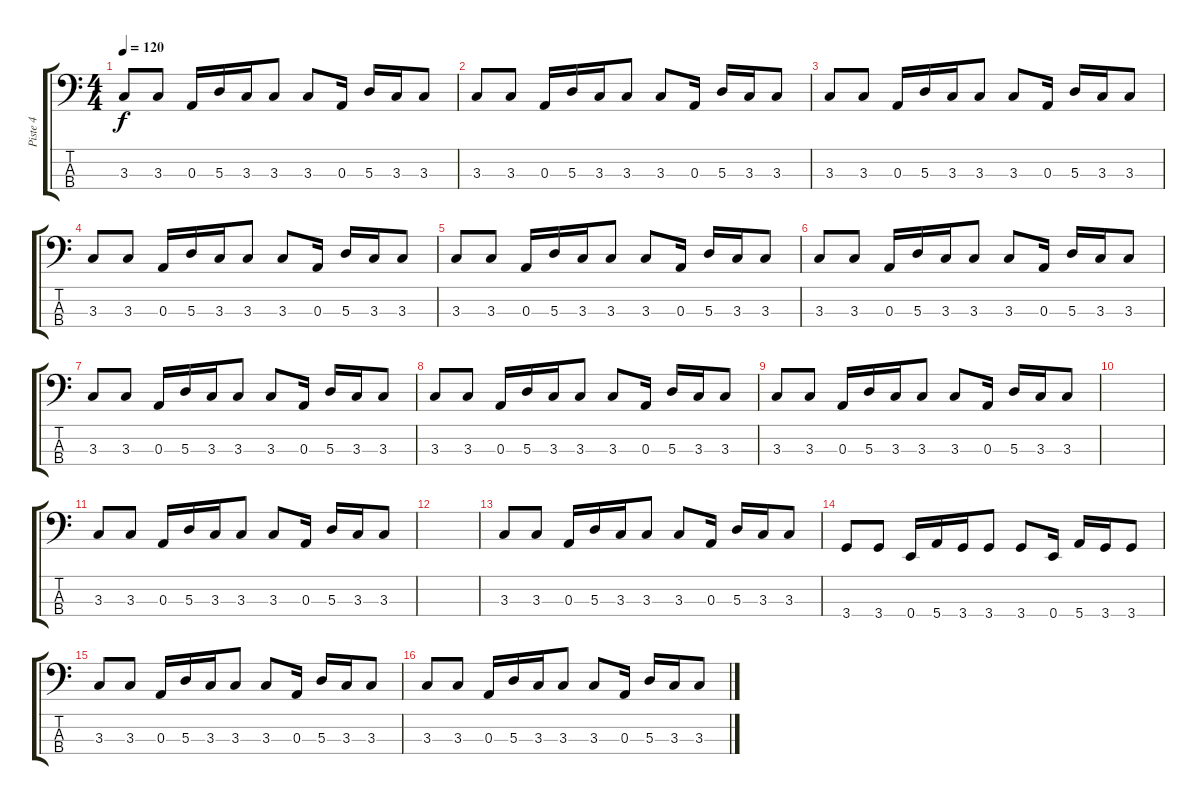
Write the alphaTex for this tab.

\track ("Piste 4" "Piste 4") {instrument electricbassfinger}
\staff {score tabs}
\tuning (G2 D2 A1 E1) {hide}
\ts (4 4)
\tempo 120
\clef f4
\ks c
3.3.8{dy f} 3.3.8 0.3.16 5.3.16 3.3.16 3.3.8 3.3.8 0.3.16 5.3.16 3.3.16 3.3.8 |
3.3.8 3.3.8 0.3.16 5.3.16 3.3.16 3.3.8 3.3.8 0.3.16 5.3.16 3.3.16 3.3.8 |
3.3.8 3.3.8 0.3.16 5.3.16 3.3.16 3.3.8 3.3.8 0.3.16 5.3.16 3.3.16 3.3.8 |
3.3.8 3.3.8 0.3.16 5.3.16 3.3.16 3.3.8 3.3.8 0.3.16 5.3.16 3.3.16 3.3.8 |
3.3.8 3.3.8 0.3.16 5.3.16 3.3.16 3.3.8 3.3.8 0.3.16 5.3.16 3.3.16 3.3.8 |
3.3.8 3.3.8 0.3.16 5.3.16 3.3.16 3.3.8 3.3.8 0.3.16 5.3.16 3.3.16 3.3.8 |
3.3.8 3.3.8 0.3.16 5.3.16 3.3.16 3.3.8 3.3.8 0.3.16 5.3.16 3.3.16 3.3.8 |
3.3.8 3.3.8 0.3.16 5.3.16 3.3.16 3.3.8 3.3.8 0.3.16 5.3.16 3.3.16 3.3.8 |
3.3.8 3.3.8 0.3.16 5.3.16 3.3.16 3.3.8 3.3.8 0.3.16 5.3.16 3.3.16 3.3.8 |
|
3.3.8 3.3.8 0.3.16 5.3.16 3.3.16 3.3.8 3.3.8 0.3.16 5.3.16 3.3.16 3.3.8 |
|
3.3.8 3.3.8 0.3.16 5.3.16 3.3.16 3.3.8 3.3.8 0.3.16 5.3.16 3.3.16 3.3.8 |
3.4.8 3.4.8 0.4.16 5.4.16 3.4.16 3.4.8 3.4.8 0.4.16 5.4.16 3.4.16 3.4.8 |
3.3.8 3.3.8 0.3.16 5.3.16 3.3.16 3.3.8 3.3.8 0.3.16 5.3.16 3.3.16 3.3.8 |
3.3.8 3.3.8 0.3.16 5.3.16 3.3.16 3.3.8 3.3.8 0.3.16 5.3.16 3.3.16 3.3.8
